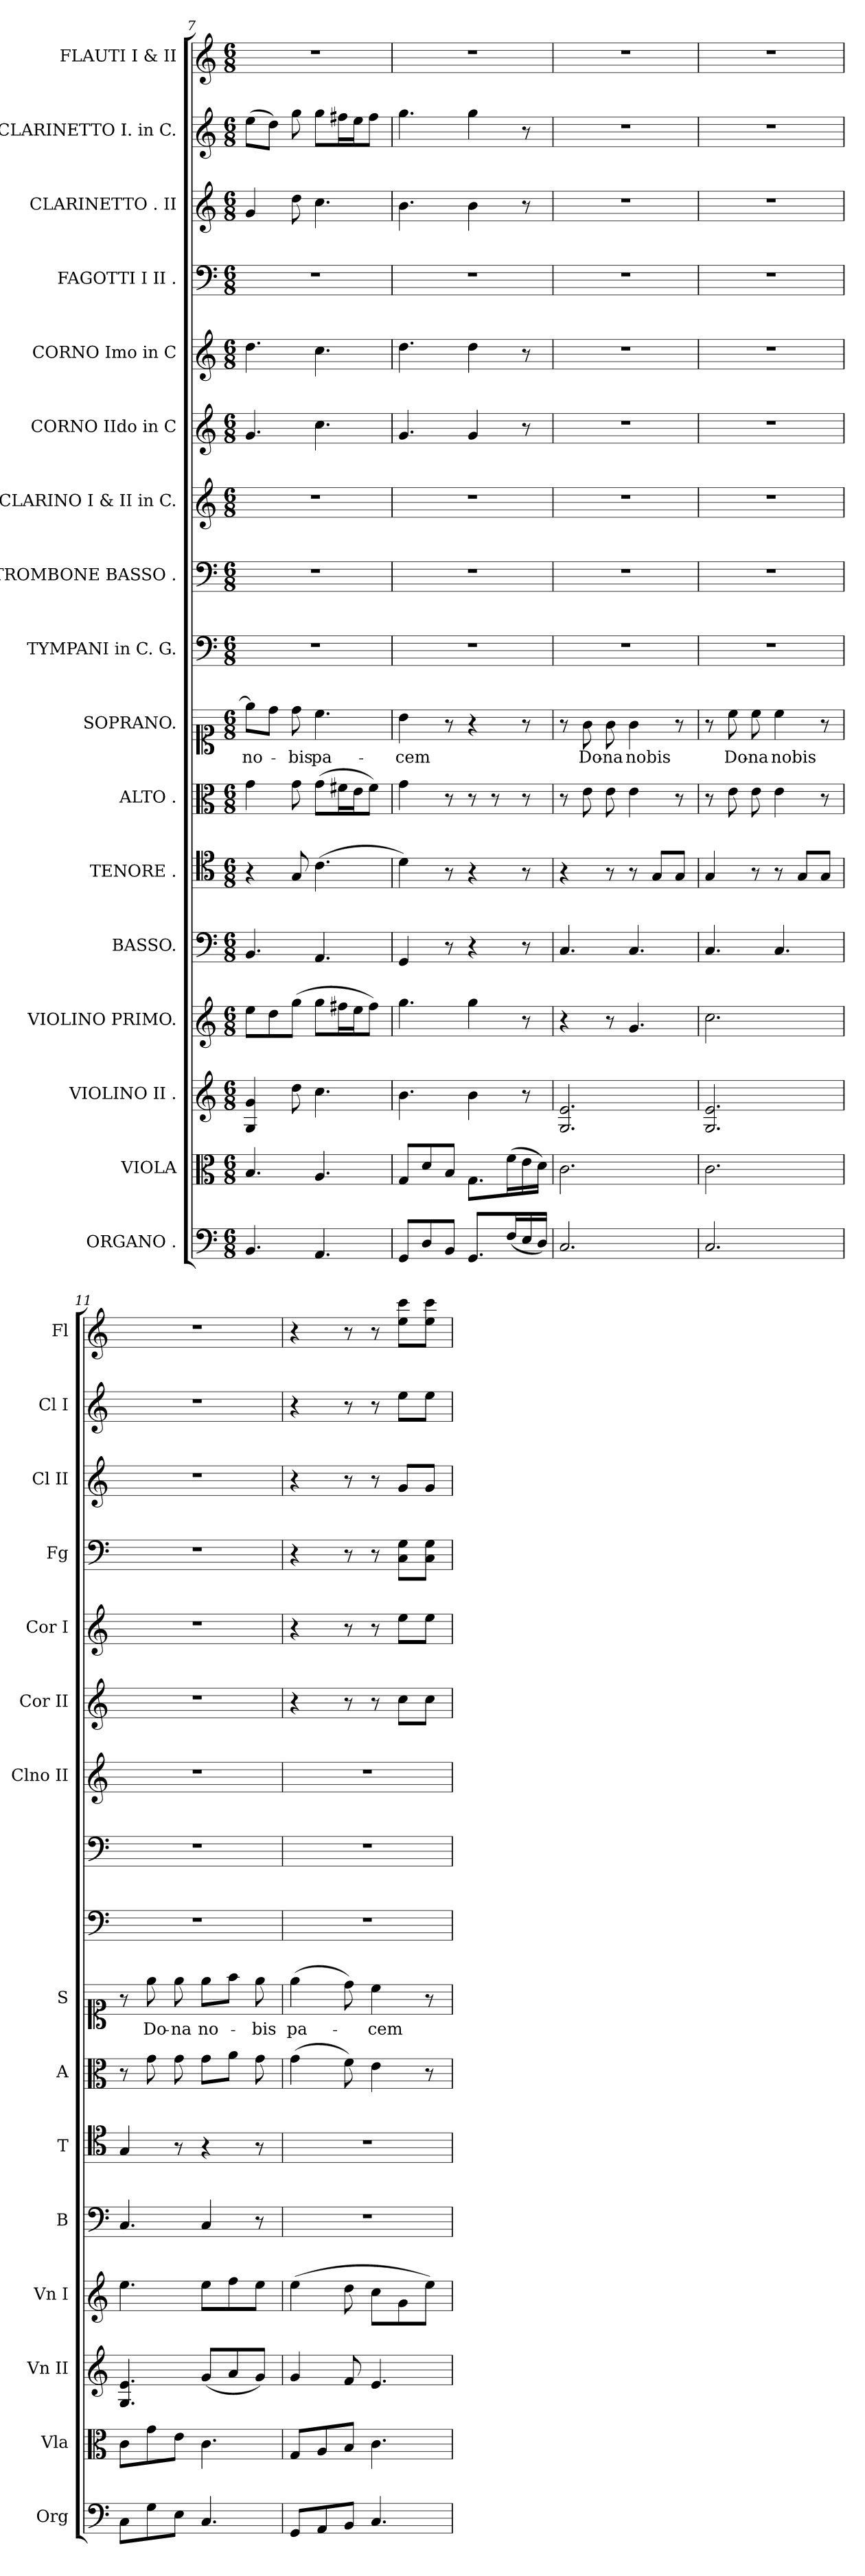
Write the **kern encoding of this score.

**kern	**kern	**kern	**kern	**kern	**kern	**kern	**kern	**text	**kern	**kern	**kern	**kern	**kern	**kern	**kern	**kern	**kern
*part17	*part16	*part15	*part14	*part13	*part12	*part11	*part10	*part10	*part9	*part8	*part7	*part6	*part5	*part4	*part3	*part2	*part1
*staff17	*staff16	*staff15	*staff14	*staff13	*staff12	*staff11	*staff10	*staff10	*staff9	*staff8	*staff7	*staff6	*staff5	*staff4	*staff3	*staff2	*staff1
*I"ORGANO .	*I"VIOLA	*I"VIOLINO II .	*I"VIOLINO PRIMO.	*I"BASSO.	*I"TENORE .	*I"ALTO .	*I"SOPRANO.	*	*I"TYMPANI in C. G.	*I"TROMBONE BASSO .	*I"CLARINO I & II in C.	*I"CORNO IIdo in C	*I"CORNO Imo in C	*I"FAGOTTI I II .	*I"CLARINETTO . II	*I"CLARINETTO I. in C.	*I"FLAUTI I & II
*I'Org	*I'Vla	*I'Vn II	*I'Vn I	*I'B	*I'T	*I'A	*I'S	*	*	*	*I'Clno II	*I'Cor II	*I'Cor I	*I'Fg	*I'Cl II	*I'Cl I	*I'Fl
*clefF4	*clefC3	*clefG2	*clefG2	*clefF4	*clefC4	*clefC3	*clefC1	*	*clefF4	*clefF4	*clefG2	*clefG2	*clefG2	*clefF4	*clefG2	*clefG2	*clefG2
*k[]	*k[]	*k[]	*k[]	*k[]	*k[]	*k[]	*k[]	*	*k[]	*k[]	*k[]	*k[]	*k[]	*k[]	*k[]	*k[]	*k[]
*C:	*C:	*C:	*C:	*C:	*C:	*C:	*C:	*	*C:	*C:	*C:	*C:	*C:	*C:	*C:	*C:	*C:
*M6/8	*M6/8	*M6/8	*M6/8	*M6/8	*M6/8	*M6/8	*M6/8	*	*M6/8	*M6/8	*M6/8	*M6/8	*M6/8	*M6/8	*M6/8	*M6/8	*M6/8
=7	=7	=7	=7	=7	=7	=7	=7	=7	=7	=7	=7	=7	=7	=7	=7	=7	=7
4.BB	4.B	4G 4g	8eeL	4.BB	4r	4g	8eeL]	no-	2.r	2.r	2.r	4.g	4.dd	2.r	4g	(>8eeL	2.r
.	.	.	8dd	.	.	.	8ddJ	.	.	.	.	.	.	.	.	8ddJ)	.
.	.	8dd	(>8ggJ	.	8G	8g	8dd	-bis	.	.	.	.	.	.	8dd	8gg	.
4.AA	4.A	4.cc	8ggL	4.AA	(>4.c	(>8gL	4.cc	pa-	.	.	.	4.cc	4.cc	.	4.cc	8ggL	.
.	.	.	16ff#XL	.	.	16f#XL	.	.	.	.	.	.	.	.	.	16ff#XL	.
.	.	.	16eeJ	.	.	16eJ	.	.	.	.	.	.	.	.	.	16eeJ	.
.	.	.	8ff#J)	.	.	8f#J)	.	.	.	.	.	.	.	.	.	8ff#J	.
=8	=8	=8	=8	=8	=8	=8	=8	=8	=8	=8	=8	=8	=8	=8	=8	=8	=8
8GGL	8GL	4.b	4.gg	4GG	4d)	4g	4b	-cem	2.r	2.r	2.r	4.g	4.dd	2.r	4.b	4.gg	2.r
8D	8d	.	.	.	.	.	.	.	.	.	.	.	.	.	.	.	.
8BBJ	8BJ	.	.	8r	8r	8r	8r	.	.	.	.	.	.	.	.	.	.
8.GGL	8.GL	4b	4gg	4r	4r	8r	4r	.	.	.	.	4g	4dd	.	4b	4gg	.
.	.	.	.	.	.	8r	.	.	.	.	.	.	.	.	.	.	.
(<16FL	(>16fL	.	.	.	.	.	.	.	.	.	.	.	.	.	.	.	.
16E	16e	8r	8r	8r	8r	8r	8r	.	.	.	.	8r	8r	.	8r	8r	.
16DJJ)	16dJJ)	.	.	.	.	.	.	.	.	.	.	.	.	.	.	.	.
=9	=9	=9	=9	=9	=9	=9	=9	=9	=9	=9	=9	=9	=9	=9	=9	=9	=9
2.C	2.c	2.G 2.e	4r	4.C	4r	8r	8r	.	2.r	2.r	2.r	2.r	2.r	2.r	2.r	2.r	2.r
.	.	.	.	.	.	8e	8g	Do-	.	.	.	.	.	.	.	.	.
.	.	.	8r	.	8r	8e	8g	-na	.	.	.	.	.	.	.	.	.
.	.	.	4.g	4.C	8r	4e	4g	nobis	.	.	.	.	.	.	.	.	.
.	.	.	.	.	8G/L	.	.	.	.	.	.	.	.	.	.	.	.
.	.	.	.	.	8G/J	8r	8r	.	.	.	.	.	.	.	.	.	.
=10	=10	=10	=10	=10	=10	=10	=10	=10	=10	=10	=10	=10	=10	=10	=10	=10	=10
2.C	2.c	2.G 2.e	2.cc	4.C	4G	8r	8r	.	2.r	2.r	2.r	2.r	2.r	2.r	2.r	2.r	2.r
.	.	.	.	.	.	8e	8cc	Do-	.	.	.	.	.	.	.	.	.
.	.	.	.	.	8r	8e	8cc	-na	.	.	.	.	.	.	.	.	.
.	.	.	.	4.C	8r	4e	4cc	nobis	.	.	.	.	.	.	.	.	.
.	.	.	.	.	8G/L	.	.	.	.	.	.	.	.	.	.	.	.
.	.	.	.	.	8G/J	8r	8r	.	.	.	.	.	.	.	.	.	.
=11	=11	=11	=11	=11	=11	=11	=11	=11	=11	=11	=11	=11	=11	=11	=11	=11	=11
8CL	8cL	4.G 4.e	4.ee	4.C	4G	8r	8r	.	2.r	2.r	2.r	2.r	2.r	2.r	2.r	2.r	2.r
8G	8g	.	.	.	.	8g	8ee	Do-	.	.	.	.	.	.	.	.	.
8EJ	8eJ	.	.	.	8r	8g	8ee	-na	.	.	.	.	.	.	.	.	.
4.C	4.c	(<8gL	8eeL	4C	4r	8gL	8eeL	no-	.	.	.	.	.	.	.	.	.
.	.	8a	8ff	.	.	8aJ	8ffJ	.	.	.	.	.	.	.	.	.	.
.	.	8gJ)	8eeJ	8r	8r	8g	8ee	-bis	.	.	.	.	.	.	.	.	.
=12	=12	=12	=12	=12	=12	=12	=12	=12	=12	=12	=12	=12	=12	=12	=12	=12	=12
8GGL	8GL	4g	(>4ee	2.r	2.r	(>4g	(>4ee	pa-	2.r	2.r	2.r	4r	4r	4r	4r	4r	4r
8AA	8A	.	.	.	.	.	.	.	.	.	.	.	.	.	.	.	.
8BBJ	8BJ	8f	8dd	.	.	8f)	8dd)	.	.	.	.	8r	8r	8r	8r	8r	8r
4.C	4.c	4.e	8ccL	.	.	4e	4cc	-cem	.	.	.	8r	8r	8r	8r	8r	8r
.	.	.	8g	.	.	.	.	.	.	.	.	8ccL	8eeL	8C 8GL	8gL	8eeL	8ee 8cccL
.	.	.	8eeJ)	.	.	8r	8r	.	.	.	.	8ccJ	8eeJ	8C 8GJ	8gJ	8eeJ	8ee 8cccJ
=	=	=	=	=	=	=	=	=	=	=	=	=	=	=	=	=	=
*-	*-	*-	*-	*-	*-	*-	*-	*-	*-	*-	*-	*-	*-	*-	*-	*-	*-
